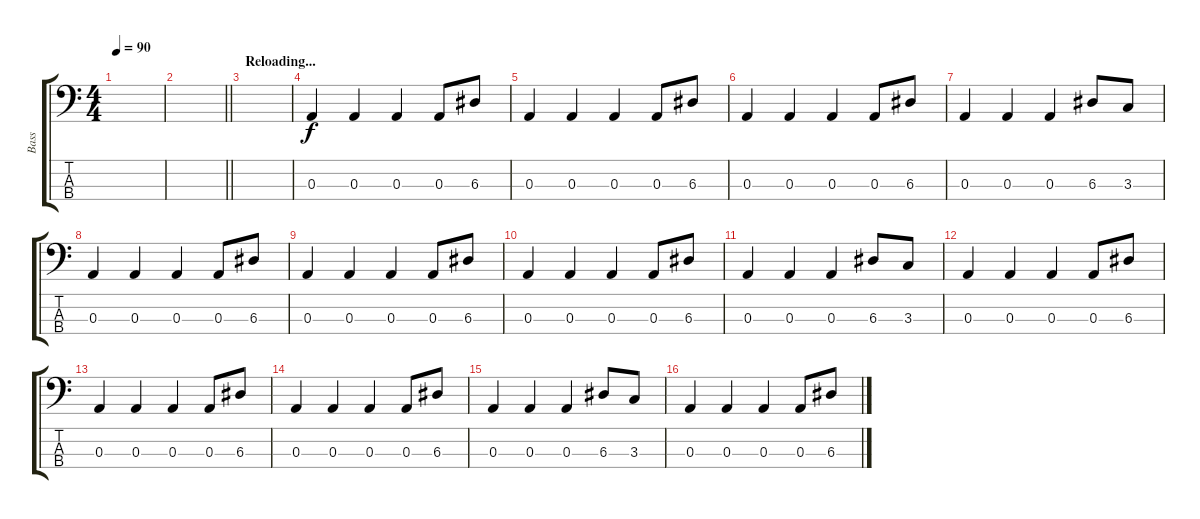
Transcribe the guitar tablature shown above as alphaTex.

\track ("Bass" "Bass") {instrument electricbassfinger}
\staff {score tabs}
\tuning (G2 D2 A1 E1) {hide}
\ts (4 4)
\tempo 90
\clef f4
\ks c
|
\barLineRight lightlight
|
\section ("" "Reloading...")
|
0.3.4 0.3.4 0.3.4 0.3.8 6.3.8 |
0.3.4 0.3.4 0.3.4 0.3.8 6.3.8 |
0.3.4 0.3.4 0.3.4 0.3.8 6.3.8 |
0.3.4 0.3.4 0.3.4 6.3.8 3.3.8 |
0.3.4 0.3.4 0.3.4 0.3.8 6.3.8 |
0.3.4 0.3.4 0.3.4 0.3.8 6.3.8 |
0.3.4 0.3.4 0.3.4 0.3.8 6.3.8 |
0.3.4 0.3.4 0.3.4 6.3.8 3.3.8 |
0.3.4 0.3.4 0.3.4 0.3.8 6.3.8 |
0.3.4 0.3.4 0.3.4 0.3.8 6.3.8 |
0.3.4 0.3.4 0.3.4 0.3.8 6.3.8 |
0.3.4 0.3.4 0.3.4 6.3.8 3.3.8 |
0.3.4 0.3.4 0.3.4 0.3.8 6.3.8
